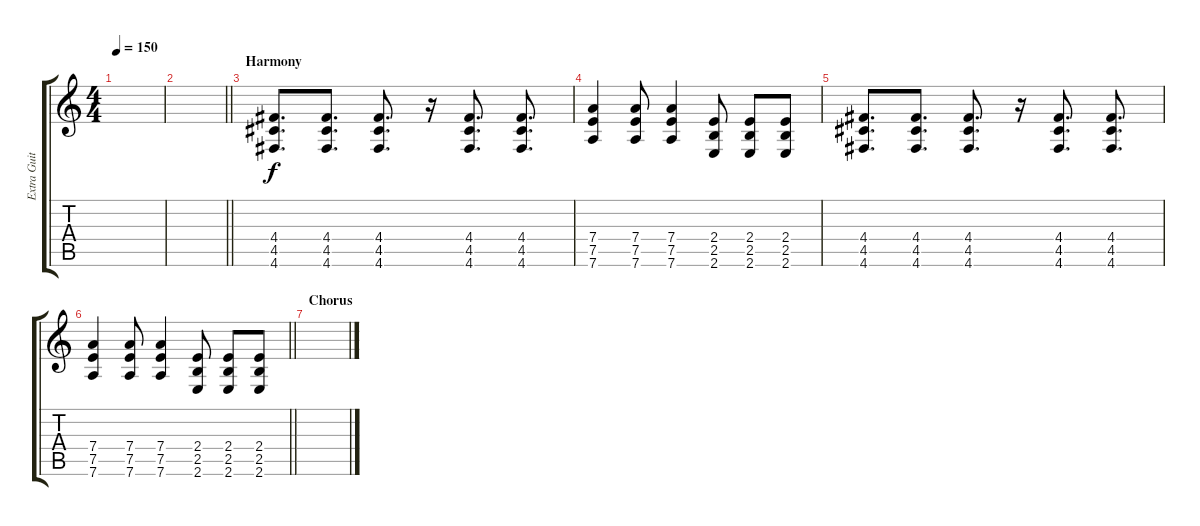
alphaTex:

\track ("Extra Guitar" "Extra Guit") {instrument distortionguitar}
\staff {score tabs}
\tuning (E4 B3 G3 D3 A2 D2) {hide}
\ts (4 4)
\tempo 150
\clef g2
\ks c
|
\barLineRight lightlight
|
\section ("" "Harmony")
(4.4 4.5 4.6).8{d} (4.4 4.5 4.6).8{d} (4.4 4.5 4.6).8{d} r.16 (4.4 4.5 4.6).8{d} (4.4 4.5 4.6).8{d} |
(7.4 7.5 7.6).4 (7.4 7.5 7.6).8 (7.4 7.5 7.6).4 (2.4 2.5 2.6).8 (2.4 2.5 2.6).8 (2.4 2.5 2.6).8 |
(4.4 4.5 4.6).8{d} (4.4 4.5 4.6).8{d} (4.4 4.5 4.6).8{d} r.16 (4.4 4.5 4.6).8{d} (4.4 4.5 4.6).8{d} |
\barLineRight lightlight
(7.4 7.5 7.6).4 (7.4 7.5 7.6).8 (7.4 7.5 7.6).4 (2.4 2.5 2.6).8 (2.4 2.5 2.6).8 (2.4 2.5 2.6).8 |
\section ("" "Chorus")
